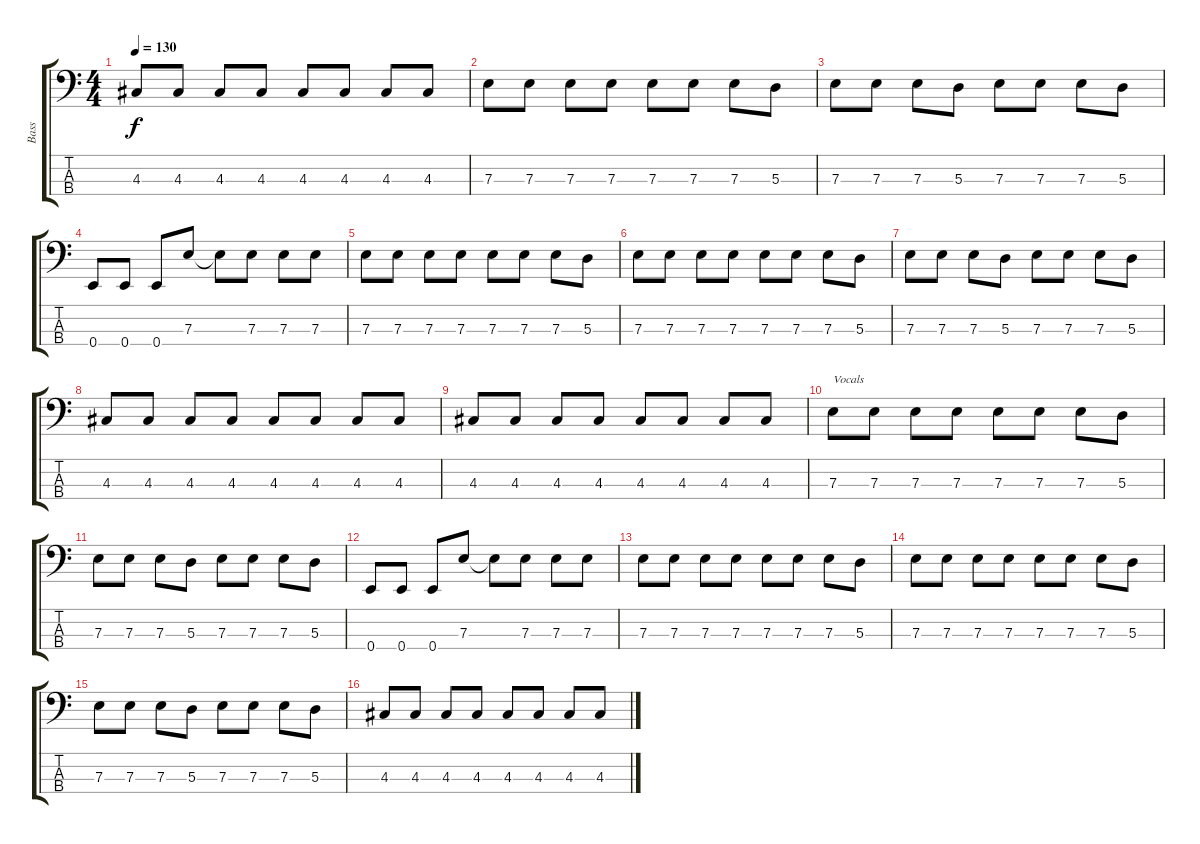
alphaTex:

\track ("Bass" "Bass") {instrument distortionguitar}
\staff {score tabs}
\tuning (G2 D2 A1 E1) {hide}
\ts (4 4)
\tempo 130
\clef f4
\ks c
4.3.8{dy f} 4.3.8 4.3.8 4.3.8 4.3.8 4.3.8 4.3.8 4.3.8 |
7.3.8 7.3.8 7.3.8 7.3.8 7.3.8 7.3.8 7.3.8 5.3.8 |
7.3.8 7.3.8 7.3.8 5.3.8 7.3.8 7.3.8 7.3.8 5.3.8 |
0.4.8 0.4.8 0.4.8 7.3.8 7.3{t}.8 7.3.8 7.3.8 7.3.8 |
7.3.8 7.3.8 7.3.8 7.3.8 7.3.8 7.3.8 7.3.8 5.3.8 |
7.3.8 7.3.8 7.3.8 7.3.8 7.3.8 7.3.8 7.3.8 5.3.8 |
7.3.8 7.3.8 7.3.8 5.3.8 7.3.8 7.3.8 7.3.8 5.3.8 |
4.3.8 4.3.8 4.3.8 4.3.8 4.3.8 4.3.8 4.3.8 4.3.8 |
4.3.8 4.3.8 4.3.8 4.3.8 4.3.8 4.3.8 4.3.8 4.3.8 |
7.3.8{txt "Vocals"} 7.3.8 7.3.8 7.3.8 7.3.8 7.3.8 7.3.8 5.3.8 |
7.3.8 7.3.8 7.3.8 5.3.8 7.3.8 7.3.8 7.3.8 5.3.8 |
0.4.8 0.4.8 0.4.8 7.3.8 7.3{t}.8 7.3.8 7.3.8 7.3.8 |
7.3.8 7.3.8 7.3.8 7.3.8 7.3.8 7.3.8 7.3.8 5.3.8 |
7.3.8 7.3.8 7.3.8 7.3.8 7.3.8 7.3.8 7.3.8 5.3.8 |
7.3.8 7.3.8 7.3.8 5.3.8 7.3.8 7.3.8 7.3.8 5.3.8 |
4.3.8 4.3.8 4.3.8 4.3.8 4.3.8 4.3.8 4.3.8 4.3.8
